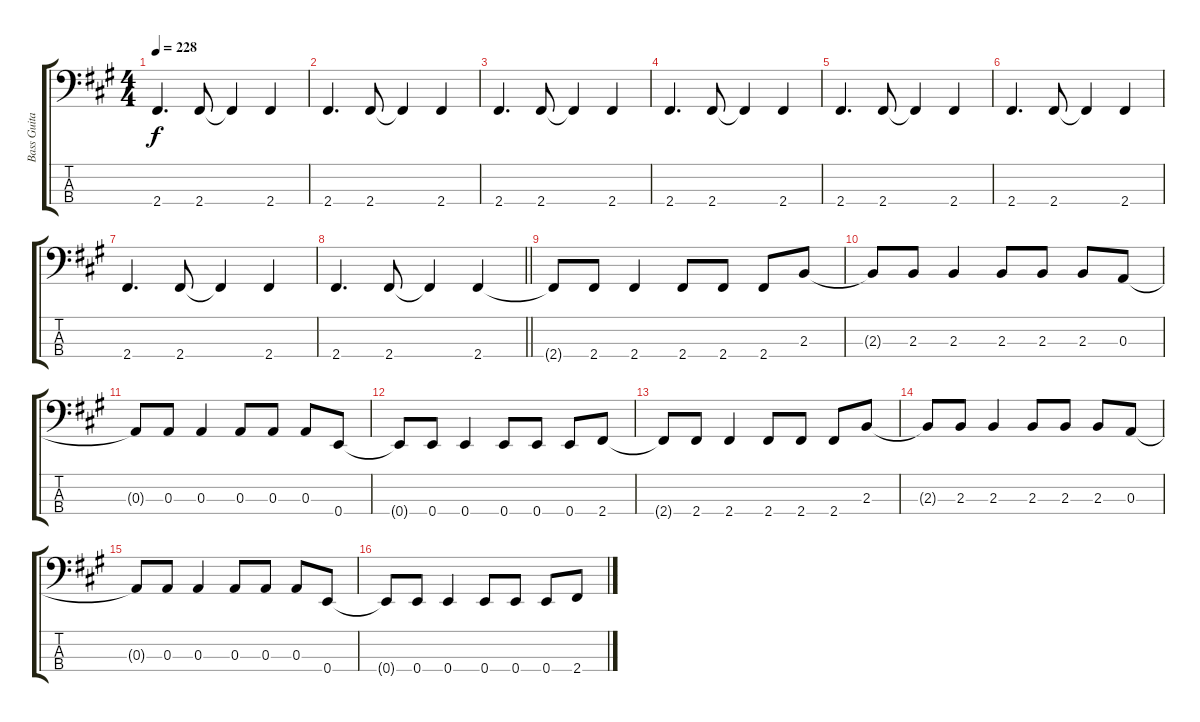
\track ("Bass Guitar" "Bass Guita") {instrument electricbassfinger}
\staff {score tabs}
\tuning (G2 D2 A1 E1) {hide}
\ts (4 4)
\tempo 228
\clef f4
\ks a
2.4.4{d dy f} 2.4.8 2.4{t}.4 2.4.4 |
2.4.4{d} 2.4.8 2.4{t}.4 2.4.4 |
2.4.4{d} 2.4.8 2.4{t}.4 2.4.4 |
2.4.4{d} 2.4.8 2.4{t}.4 2.4.4 |
2.4.4{d} 2.4.8 2.4{t}.4 2.4.4 |
2.4.4{d} 2.4.8 2.4{t}.4 2.4.4 |
2.4.4{d} 2.4.8 2.4{t}.4 2.4.4 |
\barLineRight lightlight
2.4.4{d} 2.4.8 2.4{t}.4 2.4.4 |
2.4{t}.8 2.4.8 2.4.4 2.4.8 2.4.8 2.4.8 2.3.8 |
2.3{t}.8 2.3.8 2.3.4 2.3.8 2.3.8 2.3.8 0.3.8 |
0.3{t}.8 0.3.8 0.3.4 0.3.8 0.3.8 0.3.8 0.4.8 |
0.4{t}.8 0.4.8 0.4.4 0.4.8 0.4.8 0.4.8 2.4.8 |
2.4{t}.8 2.4.8 2.4.4 2.4.8 2.4.8 2.4.8 2.3.8 |
2.3{t}.8 2.3.8 2.3.4 2.3.8 2.3.8 2.3.8 0.3.8 |
0.3{t}.8 0.3.8 0.3.4 0.3.8 0.3.8 0.3.8 0.4.8 |
0.4{t}.8 0.4.8 0.4.4 0.4.8 0.4.8 0.4.8 2.4.8
